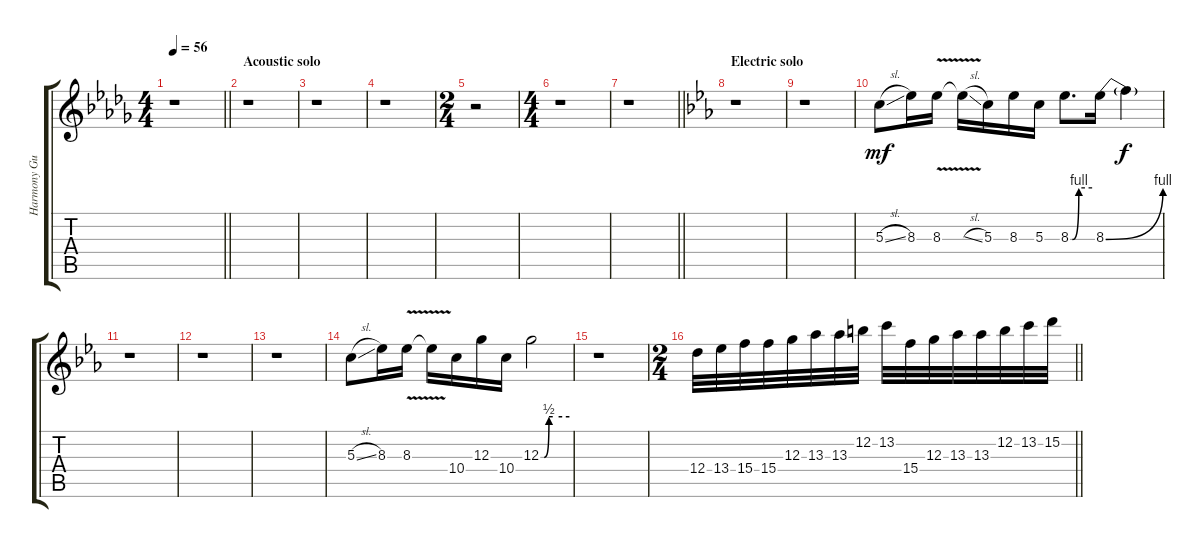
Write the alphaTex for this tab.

\track ("Harmony Guitar" "Harmony Gu") {instrument distortionguitar}
\staff {score tabs}
\tuning (E4 B3 G3 D3 A2 E2) {hide}
\ts (4 4)
\tempo 56
\clef g2
\barLineRight lightlight
\ks bbminor
r.1{dy mf instrument distortionguitar} |
\section ("" "Acoustic solo")
r.1 |
r.1 |
r.1 |
\ts (2 4)
r.2 |
\ts (4 4)
r.1 |
\barLineRight lightlight
r.1 |
\section ("" "Electric solo")
\ks cminor
r.1 |
r.1 |
5.3{sl}.8 8.3.16 8.3{v}.16 8.3{sl t}.16 5.3.16 8.3.16 5.3.16 8.3{be (custom 0 0 5 0 23 4 60 4)}.8{d} 8.3{be (bend 0 0 60 4)}.16 8.3{t}.4{dy f} |
r.1 |
r.1 |
r.1 |
5.3{sl}.8 8.3.16 8.3{v}.16 8.3{t}.16 10.4.16 12.3.16 10.4.16 12.3{be (custom 0 0 7 0 17 2 25 2 60 2)}.2 |
r.1 |
\ts (2 4)
\barLineRight lightlight
12.4.32{volume 13} 13.4.32 15.4.32 15.4.32 12.3.32 13.3.32 13.3.32 12.2.32 13.2.32 15.4.32 12.3.32 13.3.32 13.3.32 12.2.32 13.2.32 15.2.32
